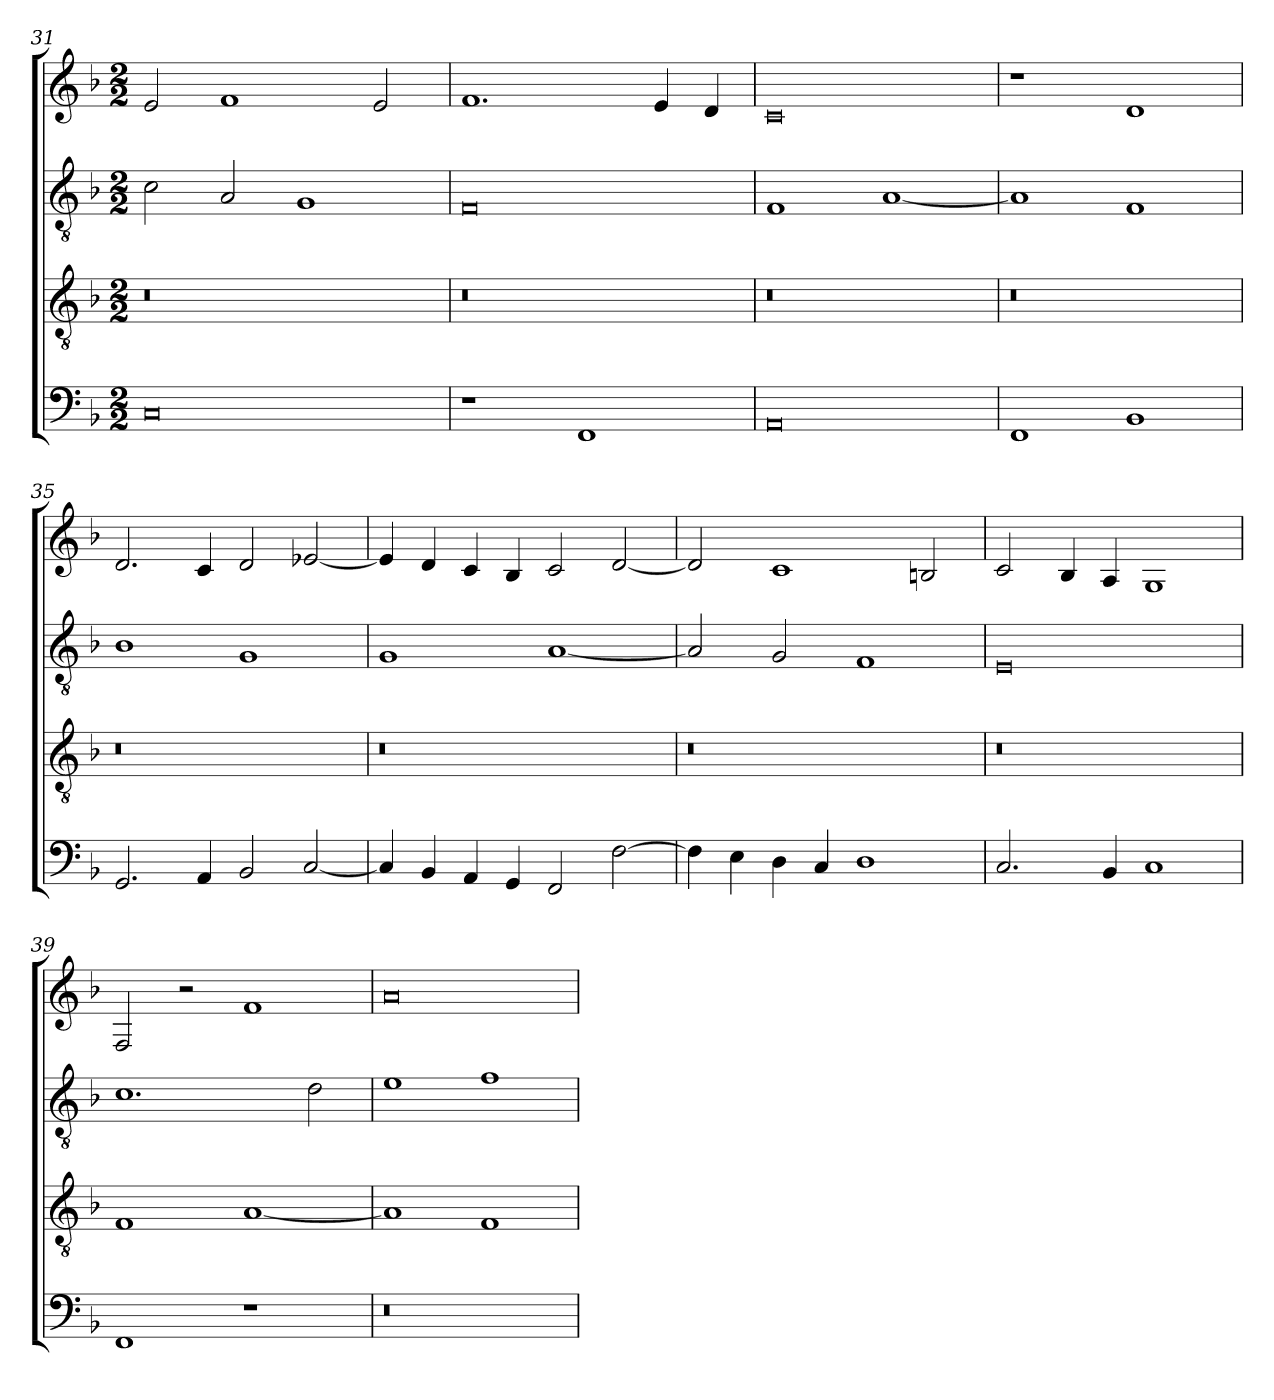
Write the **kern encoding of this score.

**kern	**kern	**kern	**kern
*part4	*part3	*part2	*part1
*staff4	*staff3	*staff2	*staff1
*clefF4	*clefGv2	*clefGv2	*clefG2
*k[b-]	*k[b-]	*k[b-]	*k[b-]
*M2/2	*M2/2	*M2/2	*M2/2
=31	=31	=31	=31
0C	0r	2c\	2e/
.	.	2A/	1f
.	.	1G	.
.	.	.	2e/
=32	=32	=32	=32
1r	0r	0F	1.f
1FF	.	.	.
.	.	.	4e/
.	.	.	4d/
=33	=33	=33	=33
0AA	0r	1F	0c
.	.	[1A	.
=34	=34	=34	=34
1FF	0r	1A]	1r
1BB-	.	1F	1d
=35	=35	=35	=35
2.GG/	0r	1B-	2.d/
4AA/	.	.	4c/
2BB-/	.	1G	2d/
[2C/	.	.	[2e-X/
=36	=36	=36	=36
4C/]	0r	1G	4e-/]
4BB-/	.	.	4d/
4AA/	.	.	4c/
4GG/	.	.	4B-/
2FF/	.	[1A	2c/
[2F\	.	.	[2d/
=37	=37	=37	=37
4F\]	0r	2A/]	2d/]
4E\	.	.	.
4D\	.	2G/	1c
4C/	.	.	.
1D	.	1F	.
.	.	.	2Bn/
=38	=38	=38	=38
2.C/	0r	0E	2c/
.	.	.	4B-/
4BB-/	.	.	4A/
1C	.	.	1G
=39	=39	=39	=39
1FF	1F	1.c	2F/
.	.	.	2r
1r	[1A	.	1f
.	.	2d\	.
=40	=40	=40	=40
0r	1A]	1e	0a
.	1F	1f	.
=	=	=	=
*-	*-	*-	*-
